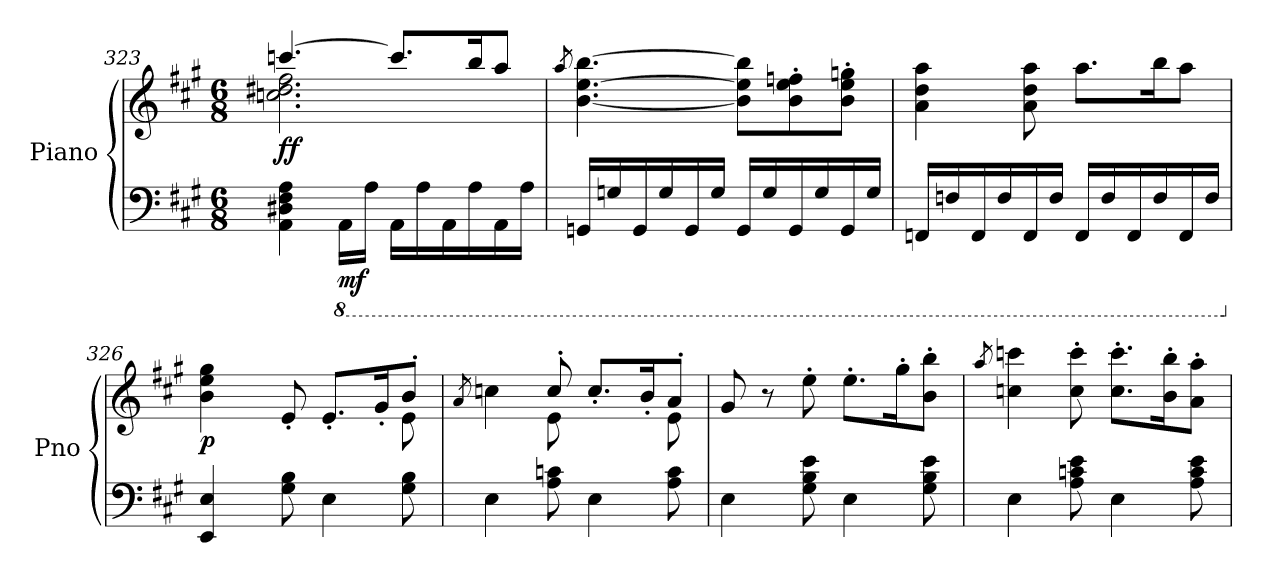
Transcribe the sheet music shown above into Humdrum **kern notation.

**kern	**kern	**dynam
*part1	*part1	*part1
*staff2	*staff1	*staff1/2
*I"Piano	*	*
*I'Pno	*	*
!!LO:LB:g=z
*clefF4	*clefG2	*
*k[f#c#g#]	*k[f#c#g#]	*
*M6/8	*M6/8	*
=323	=323	=323
*	*^	*
!	!	!	!LO:DY:b
4AA\ 4D#X\ 4F#\ 4A\	[4.cccn/	2.ccn\ 2.dd#X\ 2.ff#\	ff
*8ba	*	*	*
!	!	!	!LO:DY:b=2
16AAA\LL	.	.	mf
16AA\JJ	.	.	.
16AAA\LL	8.ccc/L]	.	.
16AA\	.	.	.
16AAA\	.	.	.
16AA\	16bb/K	.	.
16AAA\	8aa/J	.	.
16AA\JJ	.	.	.
*	*v	*v	*
=324	=324	=324
.	8qaa/	.
16GGGn/LL	[4.b\ [4.ee\ [4.bb\	.
16GGn/	.	.
16GGG/	.	.
16GG/	.	.
16GGG/	.	.
16GG/JJ	.	.
16GGG/LL	8b\] 8ee\] 8bb\]L	.
16GG/	.	.
16GGG/	8b\' 8ee\' 8ffn\'	.
16GG/	.	.
16GGG/	8b\' 8ee\' 8ggn\'J	.
16GG/JJ	.	.
=325	=325	=325
16FFFn/LL	4a\ 4dd\ 4aa\	.
16FFn/	.	.
16FFF/	.	.
16FF/	.	.
16FFF/	8a\ 8dd\ 8aa\	.
16FF/JJ	.	.
16FFF/LL	8.aa\L	.
16FF/	.	.
16FFF/	.	.
16FF/	16bb\K	.
16FFF/	8aa\J	.
16FF/JJ	.	.
=326	=326	=326
*X8ba	*	*
*	*^	*
!	!	!	!LO:DY:b
4EE/ 4E/	4b\ 4ee\ 4gg#\	8ryy	p
*	*v	*v	*
8G#\ 8B\	8e'/	.
4E\	8.e'/L	.
.	16g#'/K	.
*	*^	*
8G#\ 8B\	8b'/J	8e\	.
!!LO:PB:g=z	!!
=327	=327	=327	=327
.	8qa/	.	.
4E\	4ccn\	4ryy	.
8A\ 8cn\	8cc'/	8e\	.
4E\	8.cc'/L	4ryy	.
.	16b'/K	.	.
8A\ 8c\	8a'/J	8e\	.
*	*v	*v	*
=328	=328	=328
4E\	8g#/	.
.	8r	.
8G#\ 8B\ 8e\	8ee'\	.
4E\	8.ee'\L	.
.	16gg#'\K	.
8G#\ 8B\ 8e\	8b\' 8bb\'J	.
=329	=329	=329
.	8qaa/	.
4E\	4ccn\ 4cccn\	.
8A\ 8cn\ 8e\	8cc\' 8ccc\'	.
4E\	8.cc\' 8.ccc\'L	.
.	16b\' 16bb\'K	.
8A\ 8c\ 8e\	8a\' 8aa\'J	.
=	=	=
*-	*-	*-
